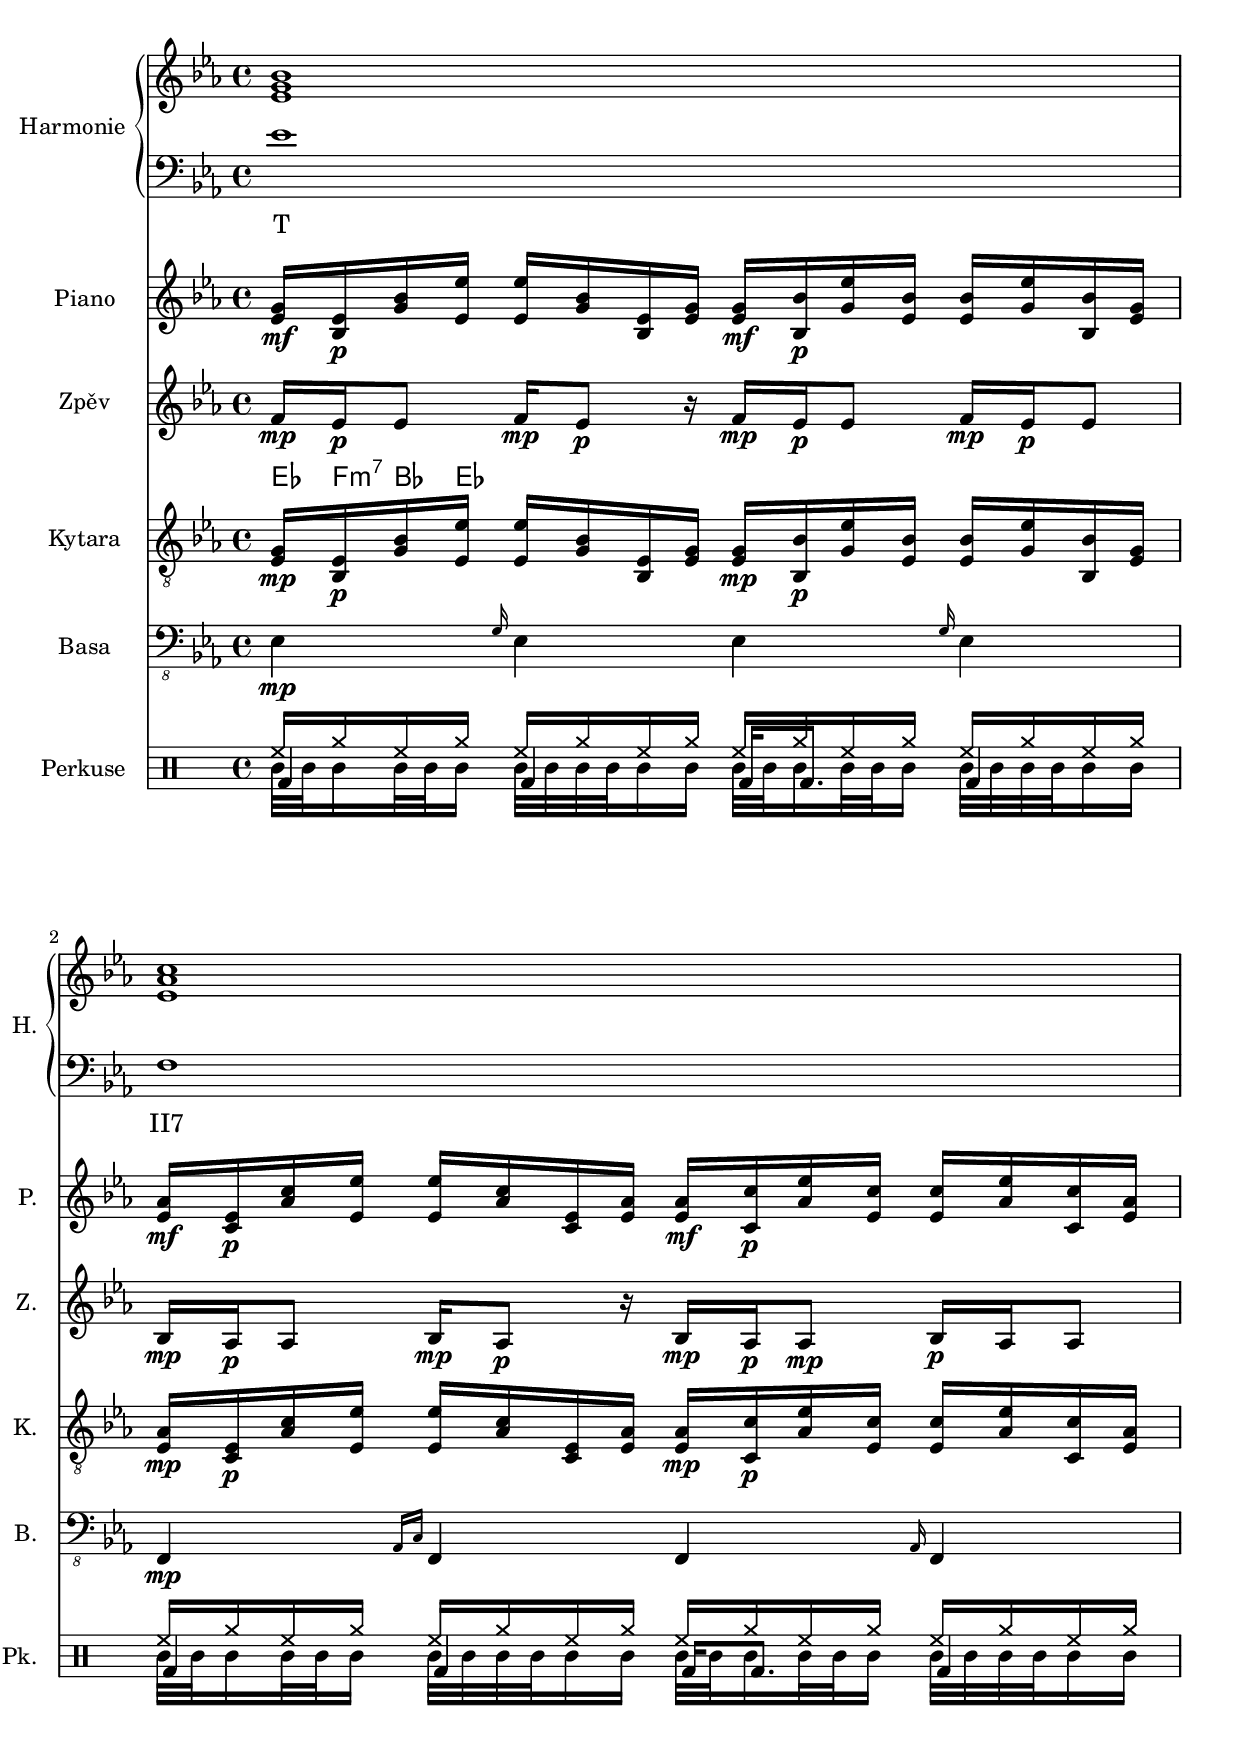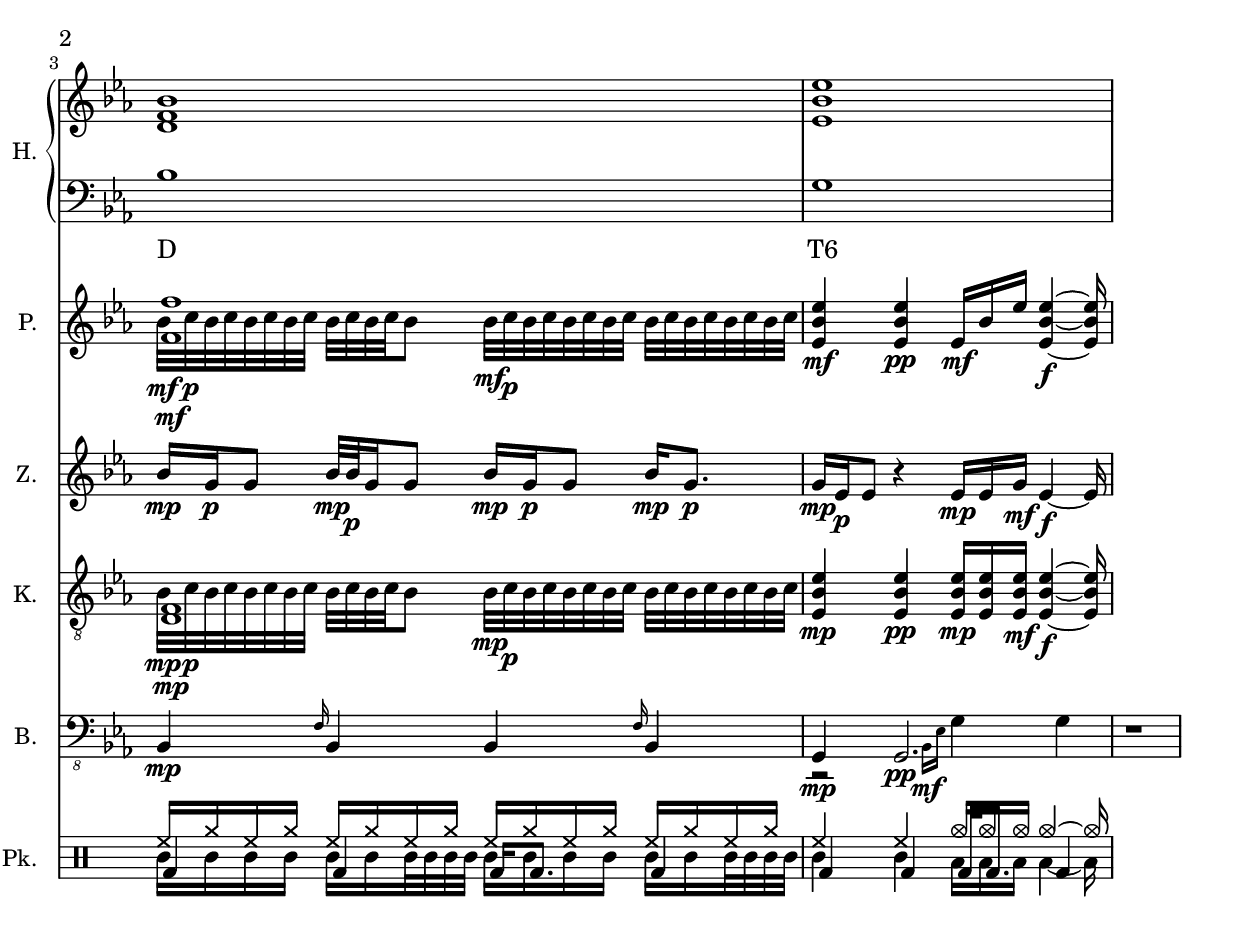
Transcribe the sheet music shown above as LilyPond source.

\version "2.10.33"


% Es-Dur:
% es - f - g ^ as - b - c - d ^ es


harmonieNahore = \relative es' {
	\clef treble
	\key es \major
	\time 4/4
	
	<es g bes>1
	<es as c>
	<d f bes>
	<es bes' es>
}


harmonieDole = <<
\relative es {
	\clef bass
	\key es \major
	\time 4/4
	
	es'1
	f,
	bes
	g
}
\addlyrics {
	T "II7" D "T6"
}
>>


zpev = \relative es' {
	\clef treble
	\key es \major
	\time 4/4
	
	f16\mp es\p es8 f16\mp es8\p r16 f\mp es\p es8 f16\mp es\p es8
	bes16\mp as\p as8 bes16\mp as8\p r16 bes\mp as\p as8\mp bes16\p as as8
	bes'16\mp g\p g8 bes32\mp bes\p g16 g8 bes16\mp g\p g8 bes16\mp g8.\p
	g16\mp es\p es8 r4 es16\mp es g\mf es4\f ~es16
}


piano = \relative es' {
	\clef treble
	\key es \major
	\time 4/4
	
	<es g>16\mf <es bes>\p <g bes> <es es'> <es es'> <g bes> <es bes> <es g>
		<es g>16\mf <bes bes'>\p <g' es'> <es bes'> <es bes'> <g es'> <bes, bes'> <es g>
	<es as>16\mf <es c>\p <as c> <es es'> <es es'> <as c> <es c> <es as>
		<es as>16\mf <c c'>\p <as' es'> <es c'> <es c'> <as es'> <c, c'> <es as>
	<< <f f'>1\mf \\ { bes32\mf c\p bes c bes c bes c bes c bes c bes8
		bes32\mf c\p bes c bes c bes c bes c bes c bes c bes c } >>
	<es, bes' es>4\mf <es bes' es>4\pp es16\mf bes' es <es, bes' es>4\f ~<es bes' es>16
}


kytara = \relative es {
	\clef "treble_8"
	\key es \major
	\time 4/4
		
	<es g>16\mp <es bes>\p <g bes> <es es'> <es es'> <g bes> <es bes> <es g>
		<es g>16\mp <bes bes'>\p <g' es'> <es bes'> <es bes'> <g es'> <bes, bes'> <es g>
	<es as>16\mp <es c>\p <as c> <es es'> <es es'> <as c> <es c> <es as>
		<es as>16\mp <c c'>\p <as' es'> <es c'> <es c'> <as es'> <c, c'> <es as>
	<< <d f>1\mp \\ { bes'32\mp c\p bes c bes c bes c bes c bes c bes8
		bes32\mp c\p bes c bes c bes c bes c bes c bes c bes c } >>
	<es, bes' es>4\mp <es bes' es>4\pp <es bes' es>16\mp
		<es bes' es> <es bes' es>\mf <es bes' es>4\f ~<es bes' es>16
}
kytaraCh = \chordmode {
	es f:m7 bes es
}


basa = \relative es, {
	\clef "bass_8"
	\key es \major
	\time 4/4
	
	es4\mp \grace { g16 } es4 es \grace { g16 } es4
	f,4\mp \grace { as16[ c] } f,4 f \grace { as16 } f4
	bes4\mp \grace { f'16 } bes,4 bes \grace { f'16 } bes,4
	<< { g4\mp g2.\pp } \\ { r2 \grace { bes16\mf[ es] } g4 g } >>
	
	r1
}


kopak = \drummode {
	\time 4/4

	bda4 bda bda16 bda8. bda4
	bda4 bda bda16 bda8. bda4
	bda4 bda bda16 bda8. bda4
	bda4 bda bda16 bda8. bda4
}


bubny = \drummode {
	\time 4/4
	
	timl32 timl timl16 timl32 timl timl16 timl32 timl timl timl timl16 timl
		timl32 timl timl16 timl32 timl timl16 timl32 timl timl timl timl16 timl
	timl32 timl timl16 timl32 timl timl16 timl32 timl timl timl timl16 timl
		timl32 timl timl16 timl32 timl timl16 timl32 timl timl timl timl16 timl
	timh16 timh timh timh timh timh timh32 timh timh timh
		timh16 timh timh timh timh timh timh32 timh timh timh
	ssl4 ssl toml16 toml toml toml4 ~toml16
}


cinely = \drummode {
	\time 4/4
	
	hh16 cymr hh cymr hh cymr hh cymr hh cymr hh cymr hh cymr hh cymr
	hh16 cymr hh cymr hh cymr hh cymr hh cymr hh cymr hh cymr hh cymr
	hh16 cymr hh cymr hh cymr hh cymr hh cymr hh cymr hh cymr hh cymr
	hh4 hh cymc16 cymc cymc cymc4 ~cymc16
}


\score {
	<<
		\new PianoStaff <<
			\set PianoStaff.instrumentName = "Harmonie "
			\set PianoStaff.shortInstrumentName = "H. "
			\new Staff \harmonieNahore
			\new Staff \harmonieDole
		>>
		
		\new Staff {
			\set Staff.instrumentName = "Piano "
			\set Staff.shortInstrumentName = "P. "
			\piano
		}
		
		\new Staff {
			\set Staff.instrumentName = "Zpěv "
			\set Staff.shortInstrumentName = "Z. "
			\zpev
		}
		
		\new ChordNames \kytaraCh
		\new Staff {
			\set Staff.instrumentName = "Kytara "
			\set Staff.shortInstrumentName = "K. "
			\kytara
		}
		
		\new Staff {
			\set Staff.instrumentName = "Basa "
			\set Staff.shortInstrumentName = "B. "
			\basa
		}
		
		\new DrumStaff <<
			\set Staff.instrumentName = "Perkuse "
			\set Staff.shortInstrumentName = "Pk. "
			\new DrumVoice { \voiceOne \cinely }
			\new DrumVoice { \voiceTwo \bubny }
			\new DrumVoice { \voiceThree \kopak }
		>>
	>>
	
	\layout { }
}


\score {
	<<
		\new Staff {
			\set Staff.midiInstrument = #"banjo"
			\set Staff.midiMinimumVolume = #0.5
			\set Staff.midiMaximumVolume = #0.7
			\zpev
		}
	
		\new Staff {
			\set Staff.midiInstrument = #"acoustic grand"
			\piano
		}
		
		\new Staff {
			\set Staff.midiInstrument = #"overdriven guitar"
			\kytara
		}
		
		\new Staff {
			\set Staff.midiInstrument = #"electric bass (pick)"
			\basa
		}
		
		\new DrumStaff <<
			\cinely
			\bubny
			\kopak
		>>
	>>
	
	\midi { }
}

